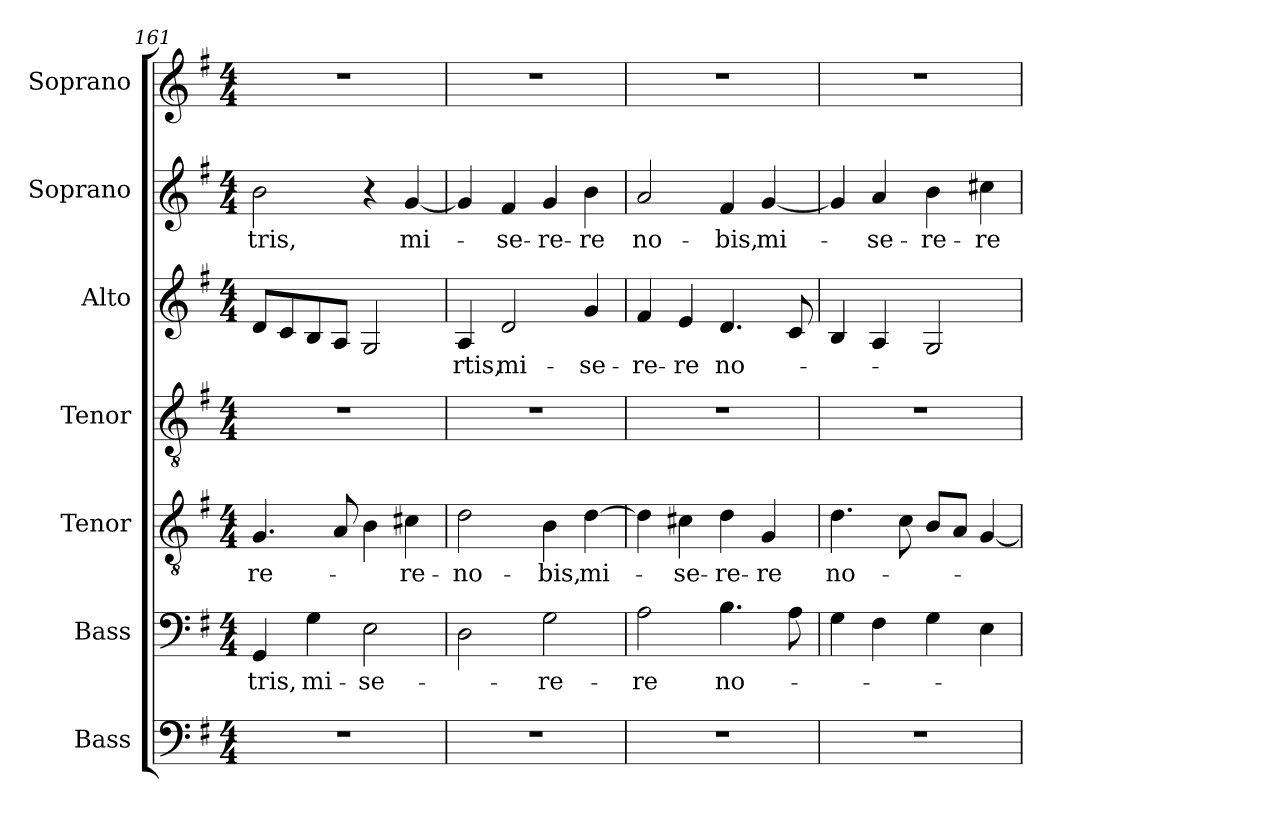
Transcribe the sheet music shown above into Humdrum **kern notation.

**kern	**kern	**text	**kern	**text	**kern	**kern	**text	**kern	**text	**kern
*part7	*part6	*part6	*part5	*part5	*part4	*part3	*part3	*part2	*part2	*part1
*staff7	*staff6	*staff6	*staff5	*staff5	*staff4	*staff3	*staff3	*staff2	*staff2	*staff1
*I"Bass	*I"Bass	*	*I"Tenor	*	*I"Tenor	*I"Alto	*	*I"Soprano	*	*I"Soprano
*I'B.	*I'B.	*	*I'T.	*	*I'T.	*I'A.	*	*I'S.	*	*I'S.
*clefF4	*clefF4	*	*clefGv2	*	*clefGv2	*clefG2	*	*clefG2	*	*clefG2
*	*	*	*ITrd7c12	*	*ITrd7c12	*	*	*	*	*
*k[f#]	*k[f#]	*	*k[f#]	*	*k[f#]	*k[f#]	*	*k[f#]	*	*k[f#]
*G:	*G:	*	*G:	*	*G:	*G:	*	*G:	*	*G:
*M4/4	*M4/4	*	*M4/4	*	*M4/4	*M4/4	*	*M4/4	*	*M4/4
=161	=161	=161	=161	=161	=161	=161	=161	=161	=161	=161
!	!	!LO:LY:b:color=#000000	!	!	!	!	!	!	!	!
!	!	!	!	!LO:LY:b:color=#000000	!	!	!	!	!	!
!	!	!	!	!	!	!	!	!	!LO:LY:b:color=#000000	!
1r	4GGi/	-tris,	4.GGi/	-re-	1r	8di/L	.	2bi\	-tris,	1r
.	.	.	.	.	.	8ci/	.	.	.	.
!	!	!LO:LY:b:color=#000000	!	!	!	!	!	!	!	!
.	4Gi\	mi-	.	.	.	8Bi/	.	.	.	.
.	.	.	8AAi/	.	.	8Ai/J	.	.	.	.
!	!	!LO:LY:b:color=#000000	!	!	!	!	!	!	!	!
.	2Ei\	-se-	4BBi\	.	.	2Gi/	.	4r	.	.
!	!	!	!	!LO:LY:b:color=#000000	!	!	!	!	!	!
!	!	!	!	!	!	!	!	!	!LO:LY:b:color=#000000	!
.	.	.	4C#Xi\	-re-	.	.	.	[4gi/	mi-	.
=162	=162	=162	=162	=162	=162	=162	=162	=162	=162	=162
!	!	!	!	!LO:LY:b:color=#000000	!	!	!	!	!	!
!	!	!	!	!	!	!	!LO:LY:b:color=#000000	!	!	!
1r	2Di\	.	2Di\	-no-	1r	4Ai/	-rtis,	4gi/]	.	1r
!	!	!	!	!	!	!	!LO:LY:b:color=#000000	!	!	!
!	!	!	!	!	!	!	!	!	!LO:LY:b:color=#000000	!
.	.	.	.	.	.	2di/	mi-	4f#i/	-se-	.
!	!	!LO:LY:b:color=#000000	!	!	!	!	!	!	!	!
!	!	!	!	!LO:LY:b:color=#000000	!	!	!	!	!	!
!	!	!	!	!	!	!	!	!	!LO:LY:b:color=#000000	!
.	2Gi\	-re-	4BBi\	-bis,	.	.	.	4gi/	-re-	.
!	!	!	!	!LO:LY:b:color=#000000	!	!	!	!	!	!
!	!	!	!	!	!	!	!LO:LY:b:color=#000000	!	!	!
!	!	!	!	!	!	!	!	!	!LO:LY:b:color=#000000	!
.	.	.	[4Di\	mi-	.	4gi/	-se-	4bi\	-re	.
=163	=163	=163	=163	=163	=163	=163	=163	=163	=163	=163
!	!	!LO:LY:b:color=#000000	!	!	!	!	!	!	!	!
!	!	!	!	!	!	!	!LO:LY:b:color=#000000	!	!	!
!	!	!	!	!	!	!	!	!	!LO:LY:b:color=#000000	!
1r	2Ai\	-re	4Di\]	.	1r	4f#i/	-re-	2ai/	no-	1r
!	!	!	!	!LO:LY:b:color=#000000	!	!	!	!	!	!
!	!	!	!	!	!	!	!LO:LY:b:color=#000000	!	!	!
.	.	.	4C#Xi\	-se-	.	4ei/	-re	.	.	.
!	!	!LO:LY:b:color=#000000	!	!	!	!	!	!	!	!
!	!	!	!	!LO:LY:b:color=#000000	!	!	!	!	!	!
!	!	!	!	!	!	!	!LO:LY:b:color=#000000	!	!	!
!	!	!	!	!	!	!	!	!	!LO:LY:b:color=#000000	!
.	4.Bi\	no-	4Di\	-re-	.	4.di/	no-	4f#i/	-bis,	.
!	!	!	!	!LO:LY:b:color=#000000	!	!	!	!	!	!
!	!	!	!	!	!	!	!	!	!LO:LY:b:color=#000000	!
.	.	.	4GGi/	-re	.	.	.	[4gi/	mi-	.
.	8Ai\	.	.	.	.	8ci/	.	.	.	.
=164	=164	=164	=164	=164	=164	=164	=164	=164	=164	=164
!	!	!	!	!LO:LY:b:color=#000000	!	!	!	!	!	!
1r	4Gi\	.	4.Di\	no-	1r	4Bi/	.	4gi/]	.	1r
!	!	!	!	!	!	!	!	!	!LO:LY:b:color=#000000	!
.	4F#i\	.	.	.	.	4Ai/	.	4ai/	-se-	.
.	.	.	8Ci\	.	.	.	.	.	.	.
!	!	!	!	!	!	!	!	!	!LO:LY:b:color=#000000	!
.	4Gi\	.	8BBi/L	.	.	2Gi/	.	4bi\	-re-	.
.	.	.	8AAi/J	.	.	.	.	.	.	.
!	!	!	!	!	!	!	!	!	!LO:LY:b:color=#000000	!
.	4Ei\	.	[4GGi/	.	.	.	.	4cc#Xi\	-re	.
=	=	=	=	=	=	=	=	=	=	=
*-	*-	*-	*-	*-	*-	*-	*-	*-	*-	*-
